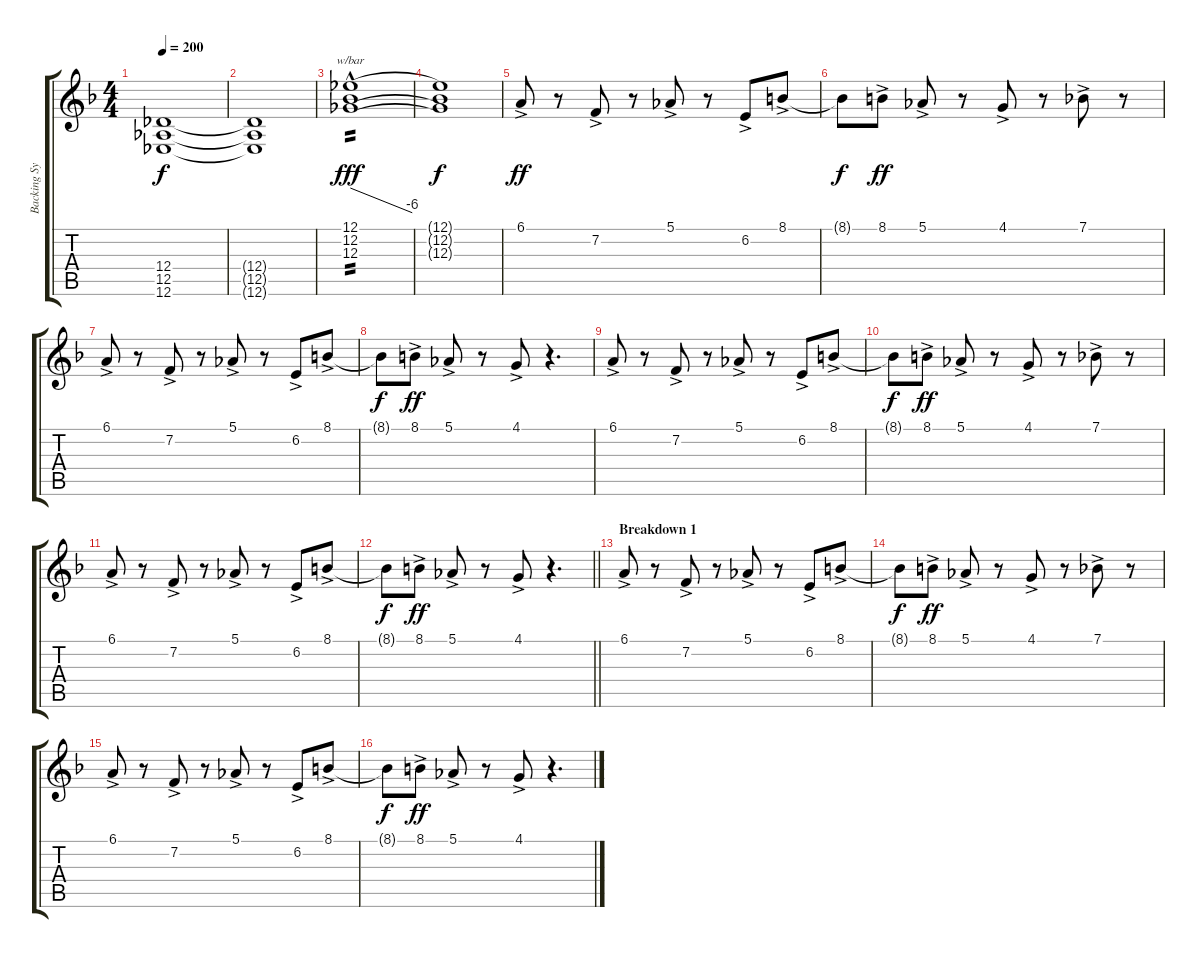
\track ("Backing Synth" "Backing Sy") {instrument synthstrings1}
\staff {score tabs}
\tuning (Eb4 Bb3 Gb3 Db3 Ab2 Eb2) {hide}
\ts (4 4)
\tempo 200
\clef g2
\ks dminor
(12.4{t} 12.5{t} 12.6{t}).1{dy f} |
(12.4{t} 12.5{t} 12.6{t}).1 |
(12.1{hac} 12.2{hac} 12.3{hac}).1{tbe (dive default 0 0 60 -24) tp 2 dy fff} |
(12.1{t} 12.2{t} 12.3{t}).1{dy f} |
6.1{ac}.8{dy ff instrument vibraphone} r.8 7.2{ac}.8 r.8 5.1{ac}.8 r.8 6.2{ac}.8 8.1{ac}.8 |
8.1{t}.8{dy f} 8.1{ac}.8{dy ff} 5.1{ac}.8 r.8 4.1{ac}.8 r.8 7.1{ac}.8 r.8 |
6.1{ac}.8 r.8 7.2{ac}.8 r.8 5.1{ac}.8 r.8 6.2{ac}.8 8.1{ac}.8 |
8.1{t}.8{dy f} 8.1{ac}.8{dy ff} 5.1{ac}.8 r.8 4.1{ac}.8 r.4{d} |
6.1{ac}.8 r.8 7.2{ac}.8 r.8 5.1{ac}.8 r.8 6.2{ac}.8 8.1{ac}.8 |
8.1{t}.8{dy f} 8.1{ac}.8{dy ff} 5.1{ac}.8 r.8 4.1{ac}.8 r.8 7.1{ac}.8 r.8 |
6.1{ac}.8 r.8 7.2{ac}.8 r.8 5.1{ac}.8 r.8 6.2{ac}.8 8.1{ac}.8 |
\barLineRight lightlight
8.1{t}.8{dy f} 8.1{ac}.8{dy ff} 5.1{ac}.8 r.8 4.1{ac}.8 r.4{d} |
\section ("" "Breakdown 1")
6.1{ac}.8 r.8 7.2{ac}.8 r.8 5.1{ac}.8 r.8 6.2{ac}.8 8.1{ac}.8 |
8.1{t}.8{dy f} 8.1{ac}.8{dy ff} 5.1{ac}.8 r.8 4.1{ac}.8 r.8 7.1{ac}.8 r.8 |
6.1{ac}.8 r.8 7.2{ac}.8 r.8 5.1{ac}.8 r.8 6.2{ac}.8 8.1{ac}.8 |
8.1{t}.8{dy f} 8.1{ac}.8{dy ff} 5.1{ac}.8 r.8 4.1{ac}.8 r.4{d}
